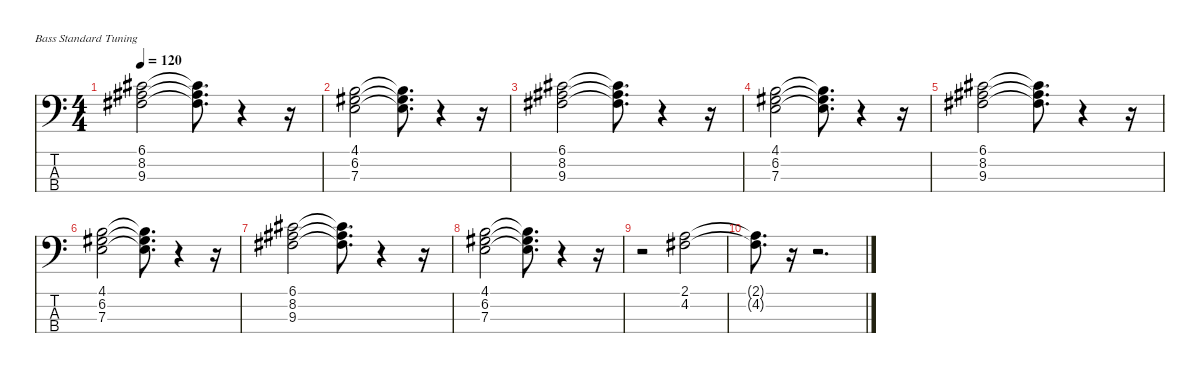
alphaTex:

\defaultSystemsLayout 4
\hideDynamics
\bracketExtendMode nobrackets
\singleTrackTrackNamePolicy hidden
\multiTrackTrackNamePolicy hidden
\firstSystemTrackNameMode fullname
\firstSystemTrackNameOrientation horizontal
\otherSystemsTrackNameOrientation horizontal
\track ("Piste 2" "el.bs.") {instrument electricbassfinger}
\staff {score tabs}
\tuning (G2 D2 A1 E1)
\ts (4 4)
\tempo 120
\clef f4
\ks c
(6.1{acc #} 8.2{acc #} 9.3{acc #}).2{dy mf beam Down} (6.1{t acc #} 8.2{t acc #} 9.3{t acc #}).8{d dy f beam Down} r.4{beam Down} r.16{beam Down} |
(4.1 6.2{acc #} 7.3).2{dy mf beam Down} (4.1{t} 6.2{t acc #} 7.3{t}).8{d dy f beam Down} r.4{beam Down} r.16{beam Down} |
(6.1{acc #} 8.2{acc #} 9.3{acc #}).2{dy mf beam Down} (6.1{t acc #} 8.2{t acc #} 9.3{t acc #}).8{d dy f beam Down} r.4{beam Down} r.16{beam Down} |
(4.1 6.2{acc #} 7.3).2{dy mf beam Down} (4.1{t} 6.2{t acc #} 7.3{t}).8{d dy f beam Down} r.4{beam Down} r.16{beam Down} |
(6.1{acc #} 8.2{acc #} 9.3{acc #}).2{dy mf beam Down} (6.1{t acc #} 8.2{t acc #} 9.3{t acc #}).8{d dy f beam Down} r.4{beam Down} r.16{beam Down} |
(4.1 6.2{acc #} 7.3).2{dy mf beam Down} (4.1{t} 6.2{t acc #} 7.3{t}).8{d dy f beam Down} r.4{beam Down} r.16{beam Down} |
(6.1{acc #} 8.2{acc #} 9.3{acc #}).2{dy mf beam Down} (6.1{t acc #} 8.2{t acc #} 9.3{t acc #}).8{d dy f beam Down} r.4{beam Down} r.16{beam Down} |
(4.1 6.2{acc #} 7.3).2{dy mf beam Down} (4.1{t} 6.2{t acc #} 7.3{t}).8{d dy f beam Down} r.4{beam Down} r.16{beam Down} |
r.2{beam Down} (2.1 4.2{acc #}).2{dy mp beam Down} |
(2.1{t} 4.2{t acc #}).8{d dy f beam Down} r.16{beam Down} r.2{d beam Down}
